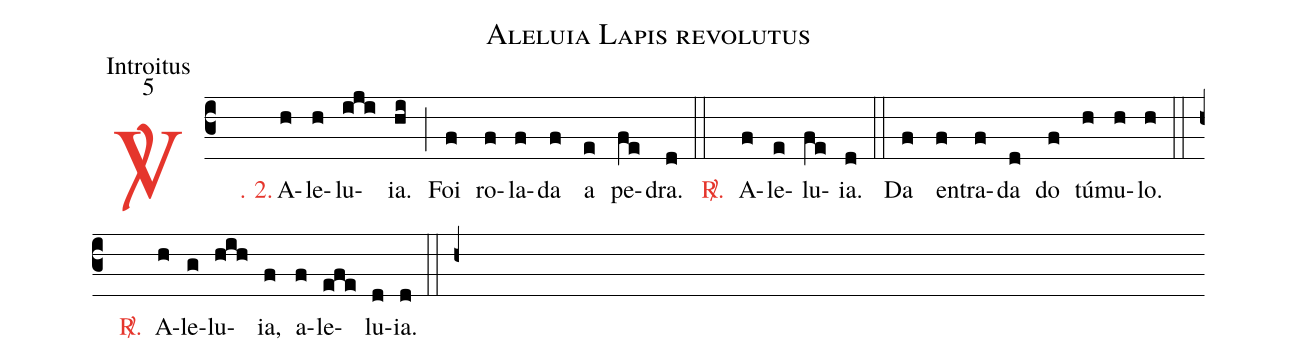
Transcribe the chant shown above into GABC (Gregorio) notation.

name: Aleluia Lapis revolutus;
office-part: Introitus;
mode: 5;
%%
(c3)

<c><sp>V/</sp>. 2.</c>() A(h)le(h)lu(iji)ia.(hi) (;) Foi(f) ro(f)la(f)da(f) a(e) pe(fe)dra.(d)

(::)

<nlba><c><sp>R/</sp>.</c>() A</nlba>(f)le(e)lu(fe)ia.(d)

(::)

Da(f) en(f)tra(f)da(d) do(f) tú(h)mu(h)lo.(h)

(::)

<nlba><c><sp>R/</sp>.</c>() A</nlba>(h)le(g)lu(hih)ia,(f) a(f)le(efe)lu(d)ia.(d)

(::)

(h+)
